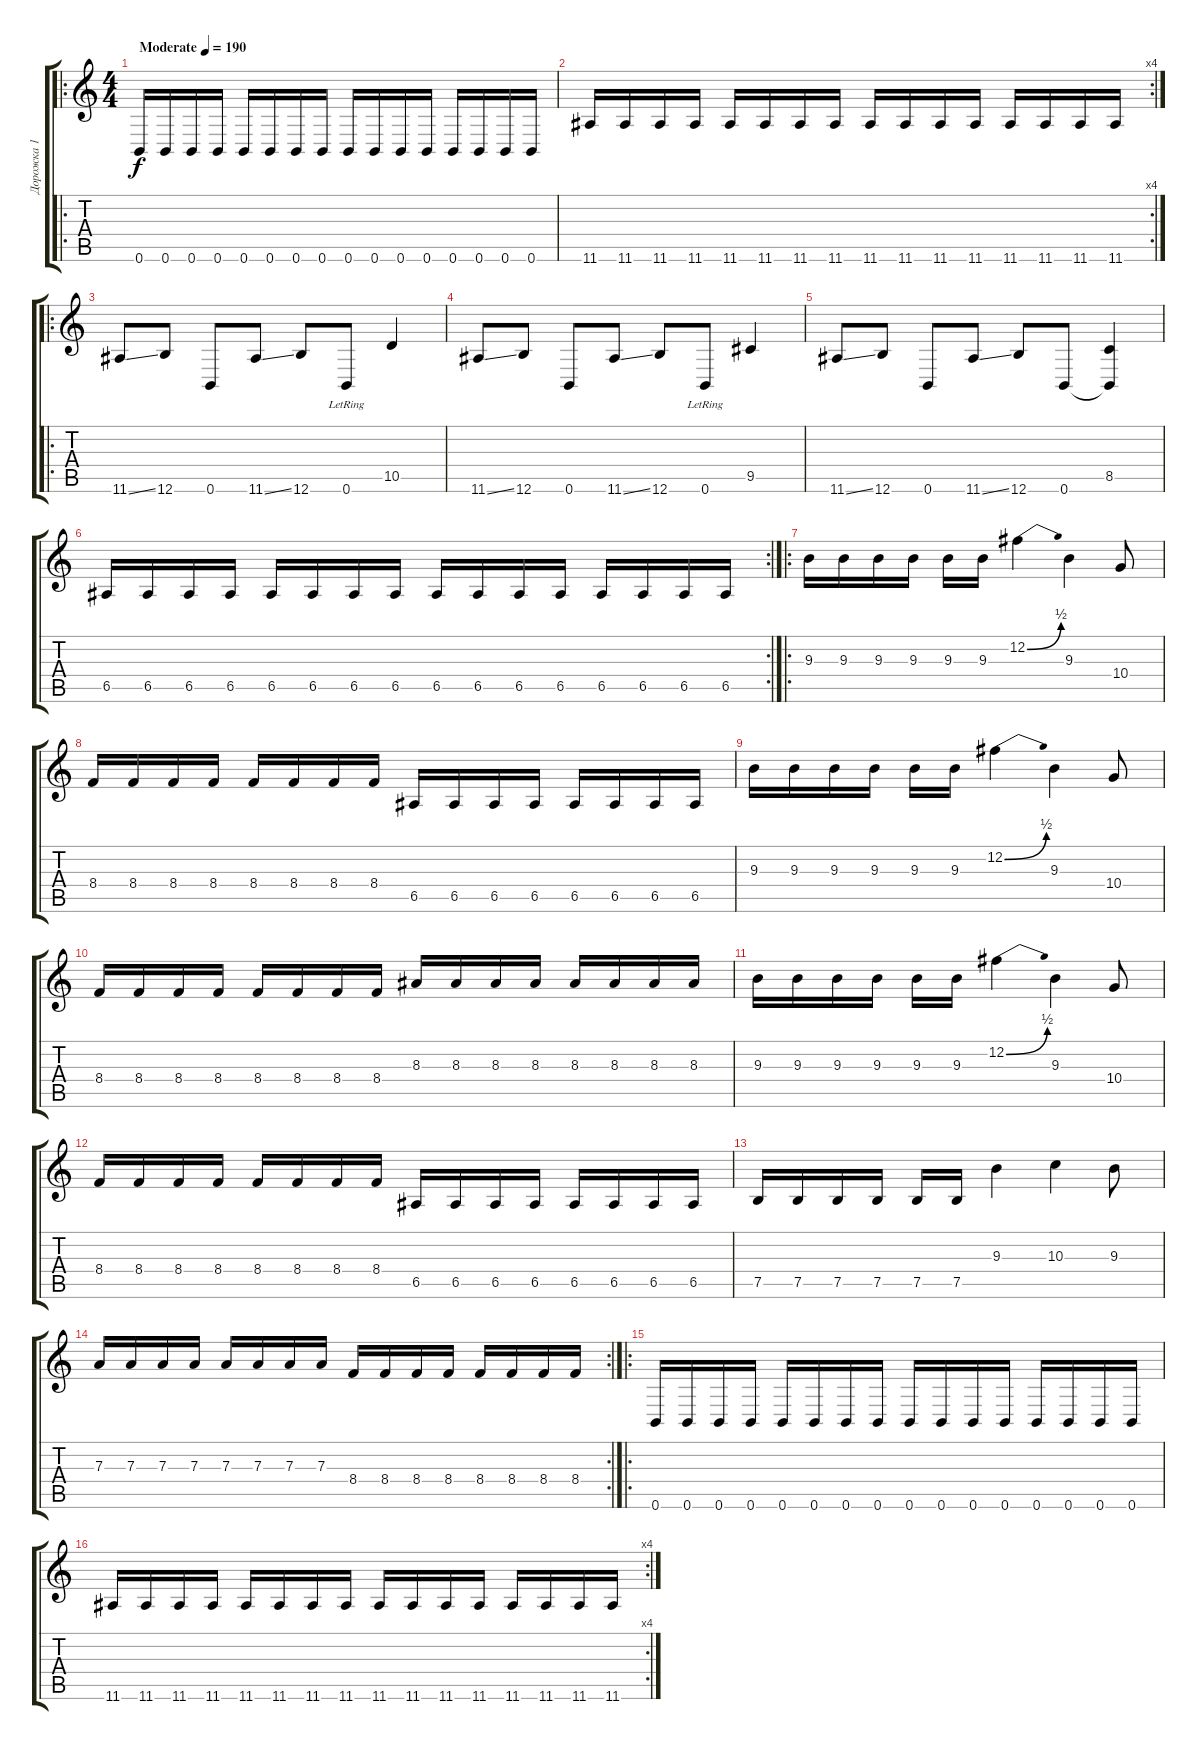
\track ("Дорожка 1" "Дорожка 1") {instrument distortionguitar}
\staff {score tabs}
\tuning (B3 Gb3 D3 A2 E2 B1) {hide}
\ro
\ts (4 4)
\tempo (190 "Moderate")
\clef g2
\ks c
0.6.16{dy f instrument distortionguitar} 0.6.16 0.6.16 0.6.16 0.6.16 0.6.16 0.6.16 0.6.16 0.6.16 0.6.16 0.6.16 0.6.16 0.6.16 0.6.16 0.6.16 0.6.16 |
\rc 4
11.6.16 11.6.16 11.6.16 11.6.16 11.6.16 11.6.16 11.6.16 11.6.16 11.6.16 11.6.16 11.6.16 11.6.16 11.6.16 11.6.16 11.6.16 11.6.16 |
\ro
11.6{ss}.8 12.6.8 0.6.8 11.6{ss}.8 12.6.8 0.6{lr}.8 10.5.4 |
11.6{ss}.8 12.6.8 0.6.8 11.6{ss}.8 12.6.8 0.6{lr}.8 9.5.4 |
11.6{ss}.8 12.6.8 0.6.8 11.6{ss}.8 12.6.8 0.6.8 (8.5 0.6{t}).4 |
\rc 2
6.5.16 6.5.16 6.5.16 6.5.16 6.5.16 6.5.16 6.5.16 6.5.16 6.5.16 6.5.16 6.5.16 6.5.16 6.5.16 6.5.16 6.5.16 6.5.16 |
\ro
9.3.16 9.3.16 9.3.16 9.3.16 9.3.16 9.3.16 12.2{be (bend 0 0 60 2)}.4 9.3.4 10.4.8 |
8.4.16 8.4.16 8.4.16 8.4.16 8.4.16 8.4.16 8.4.16 8.4.16 6.5.16 6.5.16 6.5.16 6.5.16 6.5.16 6.5.16 6.5.16 6.5.16 |
9.3.16 9.3.16 9.3.16 9.3.16 9.3.16 9.3.16 12.2{be (bend 0 0 60 2)}.4 9.3.4 10.4.8 |
8.4.16 8.4.16 8.4.16 8.4.16 8.4.16 8.4.16 8.4.16 8.4.16 8.3.16 8.3.16 8.3.16 8.3.16 8.3.16 8.3.16 8.3.16 8.3.16 |
9.3.16 9.3.16 9.3.16 9.3.16 9.3.16 9.3.16 12.2{be (bend 0 0 60 2)}.4 9.3.4 10.4.8 |
8.4.16 8.4.16 8.4.16 8.4.16 8.4.16 8.4.16 8.4.16 8.4.16 6.5.16 6.5.16 6.5.16 6.5.16 6.5.16 6.5.16 6.5.16 6.5.16 |
7.5.16 7.5.16 7.5.16 7.5.16 7.5.16 7.5.16 9.3.4 10.3.4 9.3.8 |
\rc 2
7.3.16 7.3.16 7.3.16 7.3.16 7.3.16 7.3.16 7.3.16 7.3.16 8.4.16 8.4.16 8.4.16 8.4.16 8.4.16 8.4.16 8.4.16 8.4.16 |
\ro
0.6.16 0.6.16 0.6.16 0.6.16 0.6.16 0.6.16 0.6.16 0.6.16 0.6.16 0.6.16 0.6.16 0.6.16 0.6.16 0.6.16 0.6.16 0.6.16 |
\rc 4
11.6.16 11.6.16 11.6.16 11.6.16 11.6.16 11.6.16 11.6.16 11.6.16 11.6.16 11.6.16 11.6.16 11.6.16 11.6.16 11.6.16 11.6.16 11.6.16
